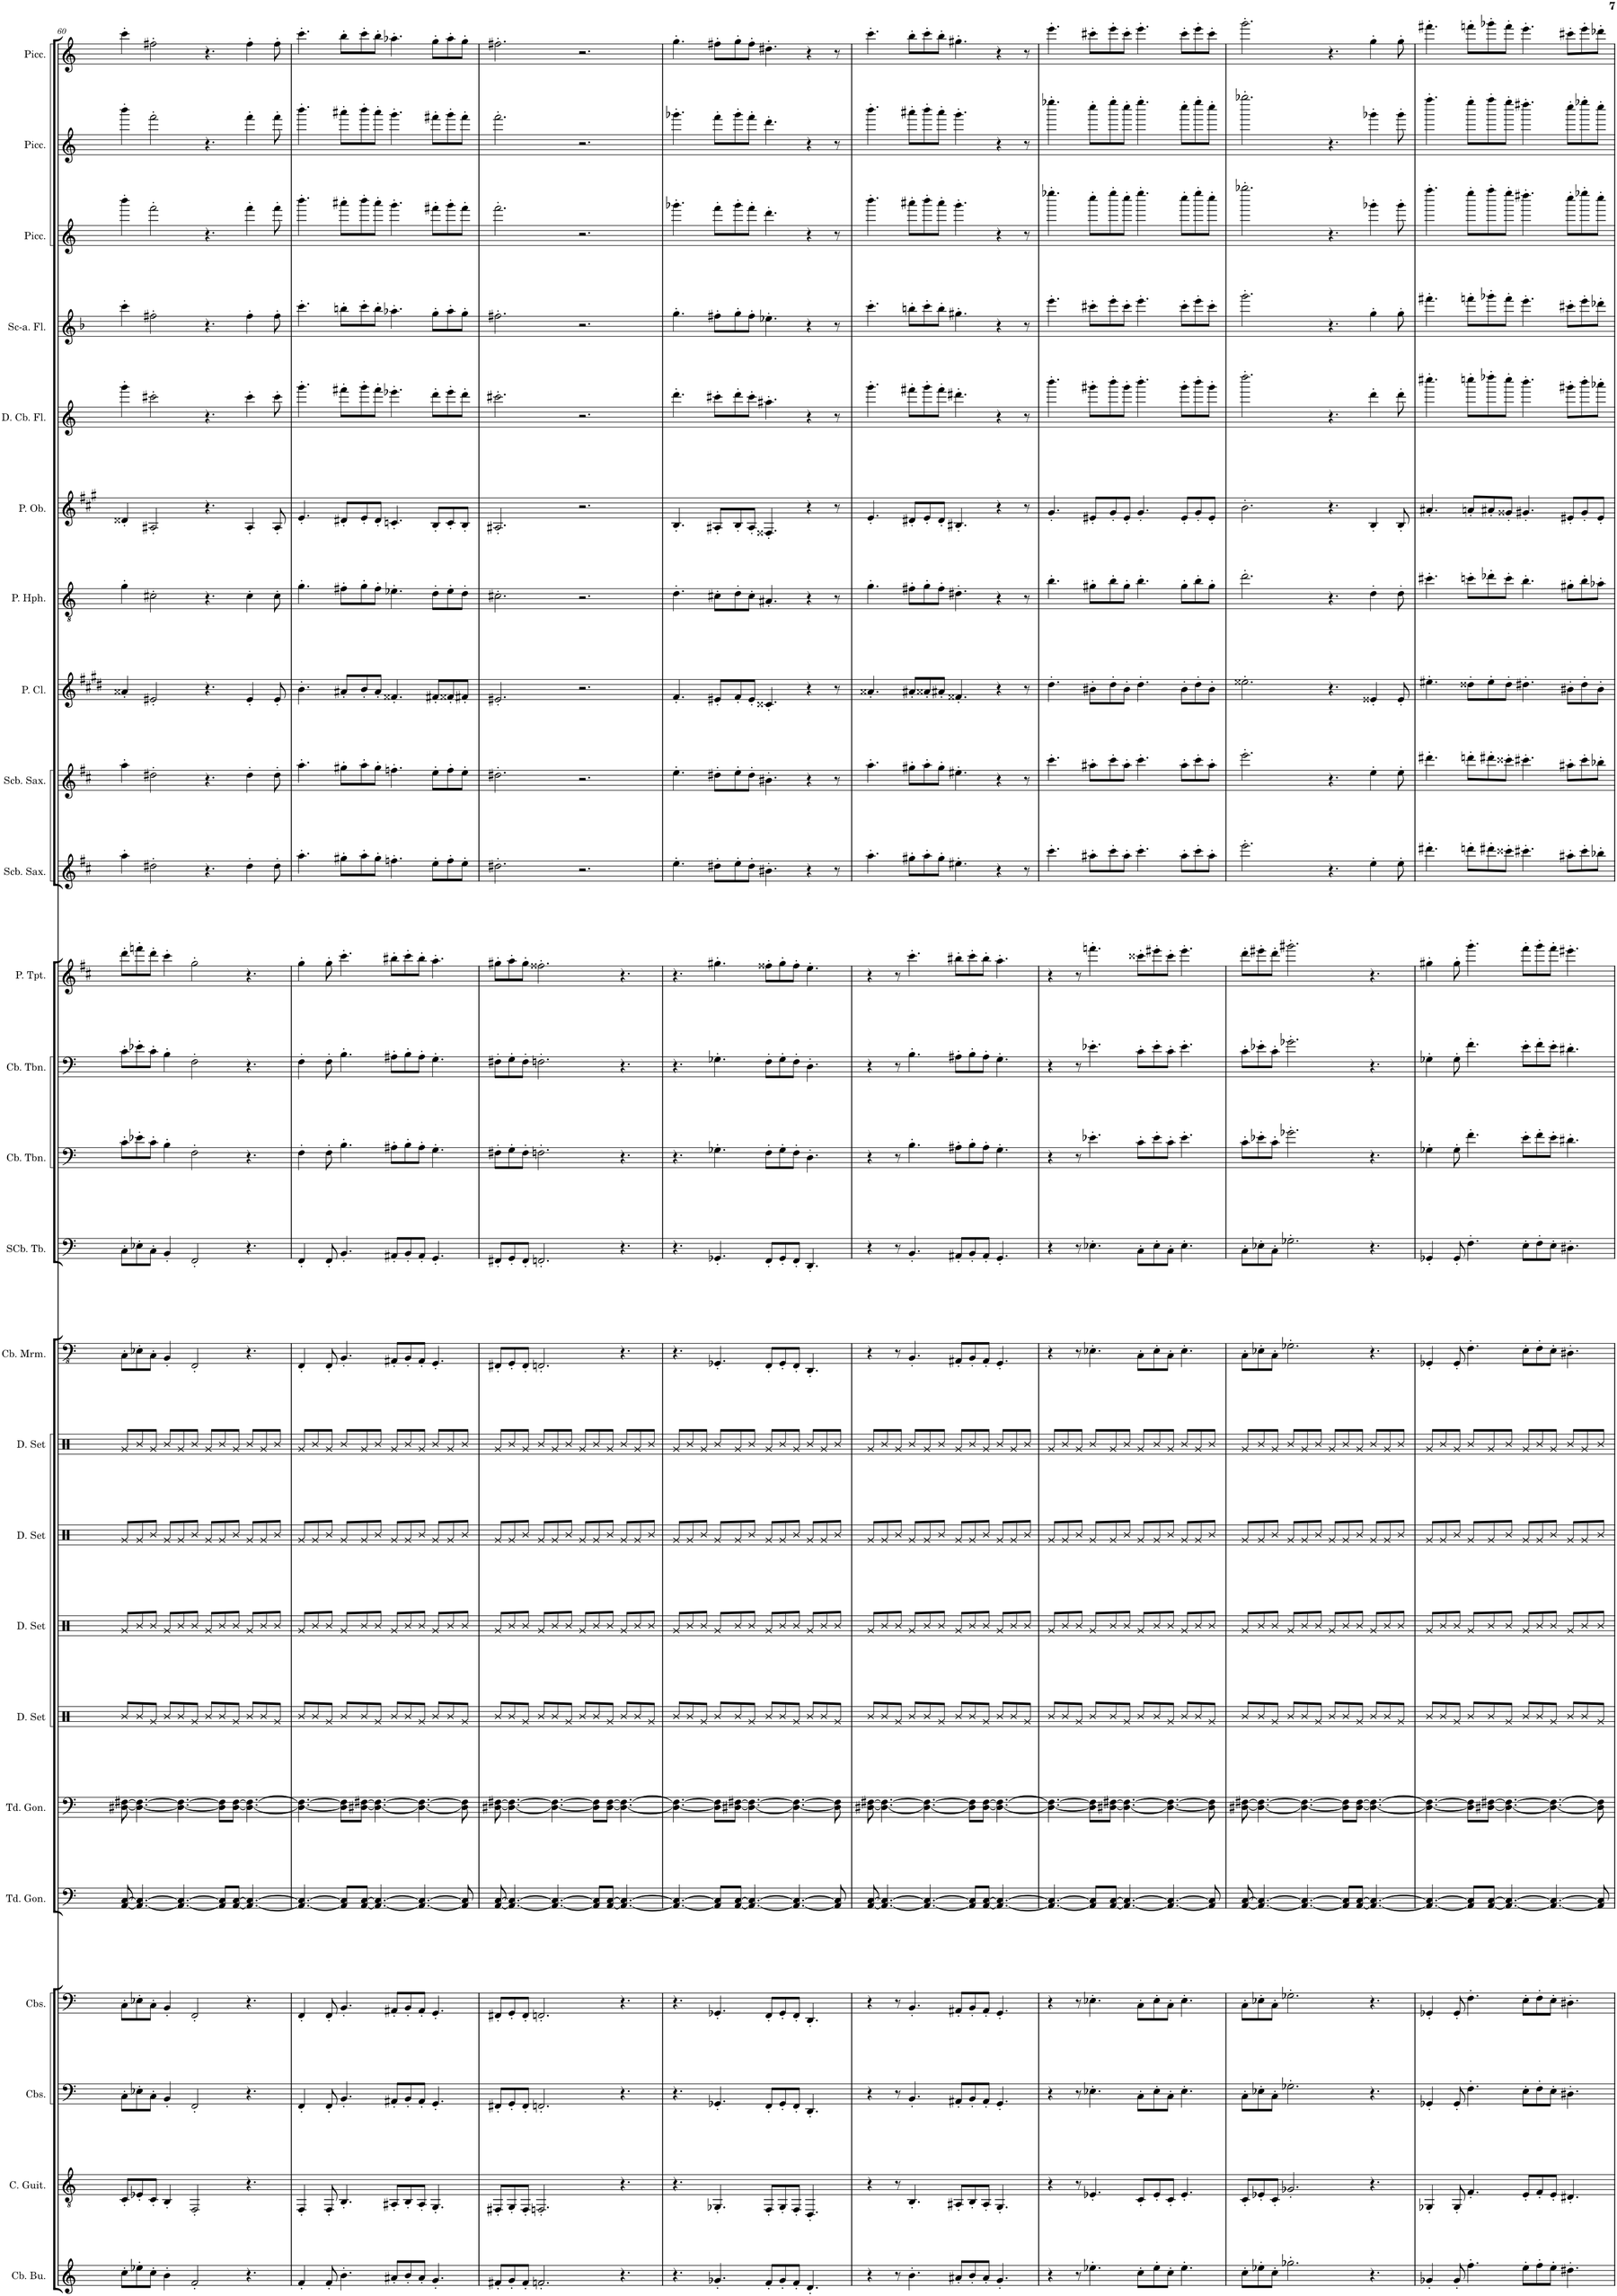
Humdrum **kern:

**kern	**kern	**kern	**kern	**kern	**kern	**kern	**kern	**kern	**kern	**kern	**kern	**kern	**kern	**kern	**kern	**kern	**kern	**kern	**kern	**kern
*part21	*part20	*part19	*part18	*part17	*part16	*part15	*part14	*part13	*part12	*part11	*part10	*part9	*part8	*part7	*part6	*part5	*part4	*part3	*part2	*part1
*staff21	*staff20	*staff19	*staff18	*staff17	*staff16	*staff15	*staff14	*staff13	*staff12	*staff11	*staff10	*staff9	*staff8	*staff7	*staff6	*staff5	*staff4	*staff3	*staff2	*staff1
*I"Contrabass Bugle	*I"Contra Guitar	*I"Contrabasses	*I"Contrabasses	*I"Tuned Gongs	*I"Tuned Gongs	*I"Contrabass Marimba	*I"Sub-Contrabass Tuba	*I"Contrabass Trombone	*I"Contrabass Trombone	*I"Piccolo Trumpet	*I"Subcontrabass Saxophone	*I"Subcontrabass Saxophone	*I"Piccolo Clarinet	*I"Piccolo Heckelphone	*I"Piccolo Oboe	*I"Double Contrabass Flute	*I"Sub Contra-alto Flute	*I"Piccolo	*I"Piccolo	*I"Piccolo
*I'Cb. Bu.	*I'C. Guit.	*I'Cbs.	*I'Cbs.	*I'Td. Gon.	*I'Td. Gon.	*I'Cb. Mrm.	*I'SCb. Tb.	*I'Cb. Tbn.	*I'Cb. Tbn.	*I'P. Tpt.	*I'Scb. Sax.	*I'Scb. Sax.	*I'P. Cl.	*I'P. Hph.	*I'P. Ob.	*I'D. Cb. Fl.	*I'Sc-a. Fl.	*I'Picc.	*I'Picc.	*I'Picc.
!!LO:PB:g=z
*clefG2	*clefGv2	*clefF4	*clefF4	*clefF4	*clefF4	*clefFv4	*clefF4	*clefF4	*clefF4	*clefG2	*clefG2	*clefG2	*clefG2	*clefGv2	*clefG2	*clefG2	*clefG2	*clefG2	*clefG2	*clefG2
*Trd14c24	*	*Trd7c12	*Trd7c12	*	*	*	*	*	*	*Trd-6c-10	*Trd22c38	*Trd22c38	*Trd-5c-8	*	*Trd-2c-3	*Trd21c36	*Trd17c29	*Trd-7c-12	*Trd-7c-12	*Trd-7c-12
*k[]	*k[]	*k[]	*k[]	*k[]	*k[]	*k[]	*k[]	*k[]	*k[]	*k[f#c#]	*k[f#c#]	*k[f#c#]	*k[f#c#g#d#]	*k[]	*k[f#c#g#]	*k[]	*k[b-]	*k[]	*k[]	*k[]
*M12/8	*M12/8	*M12/8	*M12/8	*M12/8	*M12/8	*M12/8	*M12/8	*M12/8	*M12/8	*M12/8	*M12/8	*M12/8	*M12/8	*M12/8	*M12/8	*M12/8	*M12/8	*M12/8	*M12/8	*M12/8
=60	=60	=60	=60	=60	=60	=60	=60	=60	=60	=60	=60	=60	=60	=60	=60	=60	=60	=60	=60	=60
8cc'\L	8C'/L	8C'\L	8C'\L	[8AA/ [8C/	[8D#X\ [8F#X\	8CC'\L	8C'\L	8c'\L	8c'\L	8ddd'\L	4aa'\	4aa'\	4a##X'/	4g'\	4d##X'/	4ggg'\	4ccc'\	4bbb'\	4bbb'\	4ccc'\
8ee-X'\	8E-X'/	8E-X'\	8E-X'\	4.AA/_ 4.C/_	4.D#\_ 4.F#\_	8EE-X'\	8E-X'\	8e-X'\	8e-X'\	8fffn'\	.	.	.	.	.	.	.	.	.	.
8cc'\J	8C'/J	8C'\J	8C'\J	.	.	8CC'\J	8C'\J	8c'\J	8c'\J	8ddd'\J	2dd#X'\	2dd#X'\	2e#X'/	2c#X'\	2A#X'/	2ccc#X'\	2ff#X'\	2fff'\	2fff'\	2ff#X'\
4b'\	4BB'/	4BB'/	4BB'/	.	.	4BBB'/	4BB'/	4B'\	4B'\	4ccc#'\	.	.	.	.	.	.	.	.	.	.
.	.	.	.	4.AA/_ 4.C/_	4.D#\_ 4.F#\_	.	.	.	.	.	.	.	.	.	.	.	.	.	.	.
2f'/	2FF'/	2FF'/	2FF'/	.	.	2FFF'/	2FF'/	2F'\	2F'\	2gg'\	.	.	.	.	.	.	.	.	.	.
.	.	.	.	.	.	.	.	.	.	.	4.r	4.r	4.r	4.r	4.r	4.r	4.r	4.r	4.r	4.r
.	.	.	.	8AA/] 8C/]L	8D#\] 8F#\]L	.	.	.	.	.	.	.	.	.	.	.	.	.	.	.
.	.	.	.	[8AA/ [8C/J	[8D#\ [8F#\J	.	.	.	.	.	.	.	.	.	.	.	.	.	.	.
4.r	4.r	4.r	4.r	4.AA/_ 4.C/_	4.D#\_ 4.F#\_	4.r	4.r	4.r	4.r	4.r	4dd#'\	4dd#'\	4e#'/	4c#'\	4A#'/	4ccc#'\	4ff#'\	4fff'\	4fff'\	4ff#'\
.	.	.	.	.	.	.	.	.	.	.	8dd#'\	8dd#'\	8e#'/	8c#'\	8A#'/	8ccc#'\	8ff#'\	8fff'\	8fff'\	8ff#'\
=61	=61	=61	=61	=61	=61	=61	=61	=61	=61	=61	=61	=61	=61	=61	=61	=61	=61	=61	=61	=61
4f'/	4FF'/	4FF'/	4FF'/	4.AA/_ 4.C/_	4.D#\_ 4.F#\_	4FFF'/	4FF'/	4F'\	4F'\	4gg'\	4.aa'\	4.aa'\	4.b'\	4.g'\	4.e'/	4.ggg'\	4.ccc'\	4.bbb'\	4.bbb'\	4.ccc'\
8f'/	8FF'/	8FF'/	8FF'/	.	.	8FFF'/	8FF'/	8F'\	8F'\	8gg'\	.	.	.	.	.	.	.	.	.	.
4.b'\	4.BB'/	4.BB'/	4.BB'/	8AA/] 8C/]L	8D#\] 8F#\]L	4.BBB'/	4.BB'/	4.B'\	4.B'\	4.ccc#'\	8gg#X'\L	8gg#X'\L	8a#X'/L	8f#X'\L	8d#X'/L	8fff#X'\L	8bbn'\L	8aaa#X'\L	8aaa#X'\L	8bb'\L
.	.	.	.	[8AA/ [8C/J	[8D#X\ [8F#X\J	.	.	.	.	.	8aa'\	8aa'\	8b'/	8g'\	8e'/	8ggg'\	8ccc'\	8bbb'\	8bbb'\	8ccc'\
.	.	.	.	4.AA/_ 4.C/_	4.D#\_ 4.F#\_	.	.	.	.	.	8gg#'\J	8gg#'\J	8a#'/J	8f#'\J	8d#'/J	8fff#'\J	8bb'\J	8aaa#'\J	8aaa#'\J	8bb'\J
8a#X'/L	8AA#X'/L	8AA#X'/L	8AA#X'/L	.	.	8AAA#X'/L	8AA#X'/L	8A#X'\L	8A#X'\L	8bb#X'\L	4.ffn'\	4.ffn'\	4.f##X'/	4.e-X'\	4.cn'/	4.eee-X'\	4.aa-X'\	4.ggg'\	4.ggg'\	4.aa-X'\
8b'/	8BB'/	8BB'/	8BB'/	.	.	8BBB'/	8BB'/	8B'\	8B'\	8ccc#'\	.	.	.	.	.	.	.	.	.	.
8a#'/J	8AA#'/J	8AA#'/J	8AA#'/J	4.AA/_ 4.C/_	4.D#\_ 4.F#\_	8AAA#'/J	8AA#'/J	8A#'\J	8A#'\J	8bb#'\J	.	.	.	.	.	.	.	.	.	.
4.g'/	4.GG'/	4.GG'/	4.GG'/	.	.	4.GGG'/	4.GG'/	4.G'\	4.G'\	4.aa'\	8ee'\L	8ee'\L	8f#X'/L	8d'\L	8B'/L	8ddd'\L	8gg'\L	8fff#X'\L	8fff#X'\L	8gg'\L
.	.	.	.	.	.	.	.	.	.	.	8ff'\	8ff'\	8f##X'/	8e-'\	8c'/	8eee-'\	8aa-'\	8ggg'\	8ggg'\	8aa-'\
.	.	.	.	8AA/] 8C/]	8D#\] 8F#\]	.	.	.	.	.	8ee'\J	8ee'\J	8f#X'/J	8d'\J	8B'/J	8ddd'\J	8gg'\J	8fff#'\J	8fff#'\J	8gg'\J
=62	=62	=62	=62	=62	=62	=62	=62	=62	=62	=62	=62	=62	=62	=62	=62	=62	=62	=62	=62	=62
8f#X'/L	8FF#X'/L	8FF#X'/L	8FF#X'/L	[8AA/ [8C/	[8D#X\ [8F#X\	8FFF#X'/L	8FF#X'/L	8F#X'\L	8F#X'\L	8gg#X'\L	2.dd#X'\	2.dd#X'\	2.e#X'/	2.c#X'\	2.A#X'/	2.ccc#X'\	2.ff#X'\	2.fff'\	2.fff'\	2.ff#X'\
8g'/	8GG'/	8GG'/	8GG'/	4.AA/_ 4.C/_	4.D#\_ 4.F#\_	8GGG'/	8GG'/	8G'\	8G'\	8aa'\	.	.	.	.	.	.	.	.	.	.
8f#'/J	8FF#'/J	8FF#'/J	8FF#'/J	.	.	8FFF#'/J	8FF#'/J	8F#'\J	8F#'\J	8gg#'\J	.	.	.	.	.	.	.	.	.	.
2.fn'/	2.FFn'/	2.FFn'/	2.FFn'/	.	.	2.FFFn'/	2.FFn'/	2.Fn'\	2.Fn'\	2.ff##X'\	.	.	.	.	.	.	.	.	.	.
.	.	.	.	4.AA/_ 4.C/_	4.D#\_ 4.F#\_	.	.	.	.	.	.	.	.	.	.	.	.	.	.	.
.	.	.	.	.	.	.	.	.	.	.	2.r	2.r	2.r	2.r	2.r	2.r	2.r	2.r	2.r	2.r
.	.	.	.	8AA/] 8C/]L	8D#\] 8F#\]L	.	.	.	.	.	.	.	.	.	.	.	.	.	.	.
.	.	.	.	[8AA/ [8C/J	[8D#\ [8F#\J	.	.	.	.	.	.	.	.	.	.	.	.	.	.	.
4.r	4.r	4.r	4.r	4.AA/_ 4.C/_	4.D#\_ 4.F#\_	4.r	4.r	4.r	4.r	4.r	.	.	.	.	.	.	.	.	.	.
=63	=63	=63	=63	=63	=63	=63	=63	=63	=63	=63	=63	=63	=63	=63	=63	=63	=63	=63	=63	=63
4.r	4.r	4.r	4.r	4.AA/_ 4.C/_	4.D#\_ 4.F#\_	4.r	4.r	4.r	4.r	4.r	4.ee'\	4.ee'\	4.f#'/	4.d'\	4.B'/	4.ddd'\	4.gg'\	4.ggg-X'\	4.ggg-X'\	4.gg'\
4.g-X'/	4.GG-X'/	4.GG-X'/	4.GG-X'/	8AA/] 8C/]L	8D#\] 8F#\]L	4.GGG-X'/	4.GG-X'/	4.G-X'\	4.G-X'\	4.gg#X'\	8dd#X'\L	8dd#X'\L	8e#X'/L	8c#X'\L	8A#X'/L	8ccc#X'\L	8ff#X'\L	8fff'\L	8fff'\L	8ff#X'\L
.	.	.	.	[8AA/ [8C/J	[8D#X\ [8F#X\J	.	.	.	.	.	8ee'\	8ee'\	8f#'/	8d'\	8B'/	8ddd'\	8gg'\	8ggg-'\	8ggg-'\	8gg'\
.	.	.	.	4.AA/_ 4.C/_	4.D#\_ 4.F#\_	.	.	.	.	.	8dd#'\J	8dd#'\J	8e#'/J	8c#'\J	8A#'/J	8ccc#'\J	8ff#'\J	8fff'\J	8fff'\J	8ff#'\J
8f'/L	8FF'/L	8FF'/L	8FF'/L	.	.	8FFF'/L	8FF'/L	8F'\L	8F'\L	8ff##X'\L	4.b#X'\	4.b#X'\	4.c##X'/	4.A#X'/	4.F##X'/	4.aa#X'\	4.ee-X'\	4.ddd'\	4.ddd'\	4.dd#X'\
8g-'/	8GG-'/	8GG-'/	8GG-'/	.	.	8GGG-'/	8GG-'/	8G-'\	8G-'\	8gg#'\	.	.	.	.	.	.	.	.	.	.
8f'/J	8FF'/J	8FF'/J	8FF'/J	4.AA/_ 4.C/_	4.D#\_ 4.F#\_	8FFF'/J	8FF'/J	8F'\J	8F'\J	8ff##'\J	.	.	.	.	.	.	.	.	.	.
4.d'/	4.DD'/	4.DD'/	4.DD'/	.	.	4.DDD'/	4.DD'/	4.D'\	4.D'\	4.ee'\	4r	4r	4r	4r	4r	4r	4r	4r	4r	4r
.	.	.	.	8AA/] 8C/]	8D#\] 8F#\]	.	.	.	.	.	8r	8r	8r	8r	8r	8r	8r	8r	8r	8r
=64	=64	=64	=64	=64	=64	=64	=64	=64	=64	=64	=64	=64	=64	=64	=64	=64	=64	=64	=64	=64
4r	4r	4r	4r	[8AA/ [8C/	[8D#X\ [8F#X\	4r	4r	4r	4r	4r	4.aa'\	4.aa'\	4.a##X'/	4.g'\	4.e'/	4.ggg'\	4.ccc'\	4.bbb'\	4.bbb'\	4.ccc'\
.	.	.	.	4.AA/_ 4.C/_	4.D#\_ 4.F#\_	.	.	.	.	.	.	.	.	.	.	.	.	.	.	.
8r	8r	8r	8r	.	.	8r	8r	8r	8r	8r	.	.	.	.	.	.	.	.	.	.
4.b'\	4.BB'/	4.BB'/	4.BB'/	.	.	4.BBB'/	4.BB'/	4.B'\	4.B'\	4.ccc#'\	8gg#X'\L	8gg#X'\L	8a#X'/L	8f#X'\L	8d#X'/L	8fff#X'\L	8bbn'\L	8aaa#X'\L	8aaa#X'\L	8bb'\L
.	.	.	.	4.AA/_ 4.C/_	4.D#\_ 4.F#\_	.	.	.	.	.	8aa'\	8aa'\	8a##X'/	8g'\	8e'/	8ggg'\	8ccc'\	8bbb'\	8bbb'\	8ccc'\
.	.	.	.	.	.	.	.	.	.	.	8gg#'\J	8gg#'\J	8a#X'/J	8f#'\J	8d#'/J	8fff#'\J	8bb'\J	8aaa#'\J	8aaa#'\J	8bb'\J
8a#X'/L	8AA#X'/L	8AA#X'/L	8AA#X'/L	.	.	8AAA#X'/L	8AA#X'/L	8A#X'\L	8A#X'\L	8bb#X'\L	4.ee#X'\	4.ee#X'\	4.f##X'/	4.d#X'\	4.B#X'/	4.ddd#X'\	4.gg#X'\	4.ggg'\	4.ggg'\	4.gg#X'\
8b'/	8BB'/	8BB'/	8BB'/	8AA/] 8C/]L	8D#\] 8F#\]L	8BBB'/	8BB'/	8B'\	8B'\	8ccc#'\	.	.	.	.	.	.	.	.	.	.
8a#'/J	8AA#'/J	8AA#'/J	8AA#'/J	[8AA/ [8C/J	[8D#\ [8F#\J	8AAA#'/J	8AA#'/J	8A#'\J	8A#'\J	8bb#'\J	.	.	.	.	.	.	.	.	.	.
4.g'/	4.GG'/	4.GG'/	4.GG'/	4.AA/_ 4.C/_	4.D#\_ 4.F#\_	4.GGG'/	4.GG'/	4.G'\	4.G'\	4.aa'\	4r	4r	4r	4r	4r	4r	4r	4r	4r	4r
.	.	.	.	.	.	.	.	.	.	.	8r	8r	8r	8r	8r	8r	8r	8r	8r	8r
=65	=65	=65	=65	=65	=65	=65	=65	=65	=65	=65	=65	=65	=65	=65	=65	=65	=65	=65	=65	=65
4r	4r	4r	4r	4.AA/_ 4.C/_	4.D#\_ 4.F#\_	4r	4r	4r	4r	4r	4.ccc#'\	4.ccc#'\	4.dd#'\	4.b'\	4.g#'/	4.bbb'\	4.eee'\	4.eeee-X'\	4.eeee-X'\	4.eee'\
8r	8r	8r	8r	.	.	8r	8r	8r	8r	8r	.	.	.	.	.	.	.	.	.	.
4.ee-X'\	4.E-X'/	4.E-X'\	4.E-X'\	8AA/] 8C/]L	8D#\] 8F#\]L	4.EE-X'\	4.E-X'\	4.e-X'\	4.e-X'\	4.fffn'\	8aa#X'\L	8aa#X'\L	8b#X'\L	8g#X'\L	8e#X'/L	8ggg#X'\L	8ccc#X'\L	8cccc'\L	8cccc'\L	8ccc#X'\L
.	.	.	.	[8AA/ [8C/J	[8D#X\ [8F#X\J	.	.	.	.	.	8ccc#'\	8ccc#'\	8dd#'\	8b'\	8g#'/	8bbb'\	8eee'\	8eeee-'\	8eeee-'\	8eee'\
.	.	.	.	4.AA/_ 4.C/_	4.D#\_ 4.F#\_	.	.	.	.	.	8aa#'\J	8aa#'\J	8b#'\J	8g#'\J	8e#'/J	8ggg#'\J	8ccc#'\J	8cccc'\J	8cccc'\J	8ccc#'\J
8cc'\L	8C'/L	8C'\L	8C'\L	.	.	8CC'\L	8C'\L	8c'\L	8c'\L	8ccc##X'\L	4.ccc#'\	4.ccc#'\	4.dd#'\	4.b'\	4.g#'/	4.bbb'\	4.eee'\	4.eeee-'\	4.eeee-'\	4.eee'\
8ee-'\	8E-'/	8E-'\	8E-'\	.	.	8EE-'\	8E-'\	8e-'\	8e-'\	8eee#X'\	.	.	.	.	.	.	.	.	.	.
8cc'\J	8C'/J	8C'\J	8C'\J	4.AA/_ 4.C/_	4.D#\_ 4.F#\_	8CC'\J	8C'\J	8c'\J	8c'\J	8ccc##'\J	.	.	.	.	.	.	.	.	.	.
4.ee-'\	4.E-'/	4.E-'\	4.E-'\	.	.	4.EE-'\	4.E-'\	4.e-'\	4.e-'\	4.eee#'\	8aa#'\L	8aa#'\L	8b#'\L	8g#'\L	8e#'/L	8ggg#'\L	8ccc#'\L	8cccc'\L	8cccc'\L	8ccc#'\L
.	.	.	.	.	.	.	.	.	.	.	8ccc#'\	8ccc#'\	8dd#'\	8b'\	8g#'/	8bbb'\	8eee'\	8eeee-'\	8eeee-'\	8eee'\
.	.	.	.	8AA/] 8C/]	8D#\] 8F#\]	.	.	.	.	.	8aa#'\J	8aa#'\J	8b#'\J	8g#'\J	8e#'/J	8ggg#'\J	8ccc#'\J	8cccc'\J	8cccc'\J	8ccc#'\J
=66	=66	=66	=66	=66	=66	=66	=66	=66	=66	=66	=66	=66	=66	=66	=66	=66	=66	=66	=66	=66
8cc'\L	8C'/L	8C'\L	8C'\L	[8AA/ [8C/	[8D#X\ [8F#X\	8CC'\L	8C'\L	8c'\L	8c'\L	8ddd'\L	2.eee'\	2.eee'\	2.ee##X'\	2.dd'\	2.b'\	2.dddd'\	2.ggg'\	2.gggg-X'\	2.gggg-X'\	2.ggg'\
8ee-X'\	8E-X'/	8E-X'\	8E-X'\	4.AA/_ 4.C/_	4.D#\_ 4.F#\_	8EE-X'\	8E-X'\	8e-X'\	8e-X'\	8eee#X'\	.	.	.	.	.	.	.	.	.	.
8cc'\J	8C'/J	8C'\J	8C'\J	.	.	8CC'\J	8C'\J	8c'\J	8c'\J	8ddd'\J	.	.	.	.	.	.	.	.	.	.
2.gg-X'\	2.G-X'/	2.G-X'\	2.G-X'\	.	.	2.GG-X'\	2.G-X'\	2.g-X'\	2.g-X'\	2.ggg#X'\	.	.	.	.	.	.	.	.	.	.
.	.	.	.	4.AA/_ 4.C/_	4.D#\_ 4.F#\_	.	.	.	.	.	.	.	.	.	.	.	.	.	.	.
.	.	.	.	.	.	.	.	.	.	.	4.r	4.r	4.r	4.r	4.r	4.r	4.r	4.r	4.r	4.r
.	.	.	.	8AA/] 8C/]L	8D#\] 8F#\]L	.	.	.	.	.	.	.	.	.	.	.	.	.	.	.
.	.	.	.	[8AA/ [8C/J	[8D#\ [8F#\J	.	.	.	.	.	.	.	.	.	.	.	.	.	.	.
4.r	4.r	4.r	4.r	4.AA/_ 4.C/_	4.D#\_ 4.F#\_	4.r	4.r	4.r	4.r	4.r	4ee'\	4ee'\	4e##X'/	4d'\	4B'/	4ddd'\	4gg'\	4ggg-X'\	4ggg-X'\	4gg'\
.	.	.	.	.	.	.	.	.	.	.	8ee'\	8ee'\	8e##'/	8d'\	8B'/	8ddd'\	8gg'\	8ggg-'\	8ggg-'\	8gg'\
=67	=67	=67	=67	=67	=67	=67	=67	=67	=67	=67	=67	=67	=67	=67	=67	=67	=67	=67	=67	=67
4g-X'/	4GG-X'/	4GG-X'/	4GG-X'/	4.AA/_ 4.C/_	4.D#\_ 4.F#\_	4GGG-X'/	4GG-X'/	4G-X'\	4G-X'\	4gg#X'\	4.ddd#X'\	4.ddd#X'\	4.ee#X'\	4.cc#X'\	4.a#X'/	4.cccc#X'\	4.fff#X'\	4.ffff'\	4.ffff'\	4.fff#X'\
8g-'/	8GG-'/	8GG-'/	8GG-'/	.	.	8GGG-'/	8GG-'/	8G-'\	8G-'\	8gg#'\	.	.	.	.	.	.	.	.	.	.
4.ff'\	4.F'/	4.F'\	4.F'\	8AA/] 8C/]L	8D#\] 8F#\]L	4.FF'\	4.F'\	4.f'\	4.f'\	4.ggg'\	8dddn'\L	8dddn'\L	8dd##X'\L	8ccn'\L	8an'/L	8ccccn'\L	8fffn'\L	8eeee'\L	8eeee'\L	8fffn'\L
.	.	.	.	[8AA/ [8C/J	[8D#X\ [8F#X\J	.	.	.	.	.	8ddd#X'\	8ddd#X'\	8ee#'\	8dd-X'\	8a#X'/	8dddd-X'\	8ggg-X'\	8ffff'\	8ffff'\	8ggg-X'\
.	.	.	.	4.AA/_ 4.C/_	4.D#\_ 4.F#\_	.	.	.	.	.	8ccc##X'\J	8ccc##X'\J	8dd##'\J	8cc'\J	8g##X'/J	8cccc'\J	8fff'\J	8eeee'\J	8eeee'\J	8fff'\J
8ee'\L	8E'/L	8E'\L	8E'\L	.	.	8EE'\L	8E'\L	8e'\L	8e'\L	8fff#'\L	4.ccc#X'\	4.ccc#X'\	4.dd#X'\	4.b'\	4.g#X'/	4.bbb'\	4.eee'\	4.dddd#X'\	4.dddd#X'\	4.eee'\
8ff'\	8F'/	8F'\	8F'\	.	.	8FF'\	8F'\	8f'\	8f'\	8ggg'\	.	.	.	.	.	.	.	.	.	.
8ee'\J	8E'/J	8E'\J	8E'\J	4.AA/_ 4.C/_	4.D#\_ 4.F#\_	8EE'\J	8E'\J	8e'\J	8e'\J	8fff#'\J	.	.	.	.	.	.	.	.	.	.
4.dd#X'\	4.D#X'/	4.D#X'\	4.D#X'\	.	.	4.DD#X'\	4.D#X'\	4.d#X'\	4.d#X'\	4.eee#X'\	8aa#X'\L	8aa#X'\L	8b#X'\L	8g#X'\L	8e#X'/L	8ggg#X'\L	8ccc#X'\L	8cccc'\L	8cccc'\L	8ccc#X'\L
.	.	.	.	.	.	.	.	.	.	.	8ccc#'\	8ccc#'\	8dd#'\	8b'\	8g#'/	8bbb'\	8eee'\	8eeee-X'\	8eeee-X'\	8eee'\
.	.	.	.	8AA/] 8C/]	8D#\] 8F#\]	.	.	.	.	.	8bb-X'\J	8bb-X'\J	8b#'\J	8a-X'\J	8e#'/J	8aaa-X'\J	8ddd-X'\J	8cccc'\J	8cccc'\J	8ddd-X'\J
=	=	=	=	=	=	=	=	=	=	=	=	=	=	=	=	=	=	=	=	=
*-	*-	*-	*-	*-	*-	*-	*-	*-	*-	*-	*-	*-	*-	*-	*-	*-	*-	*-	*-	*-
